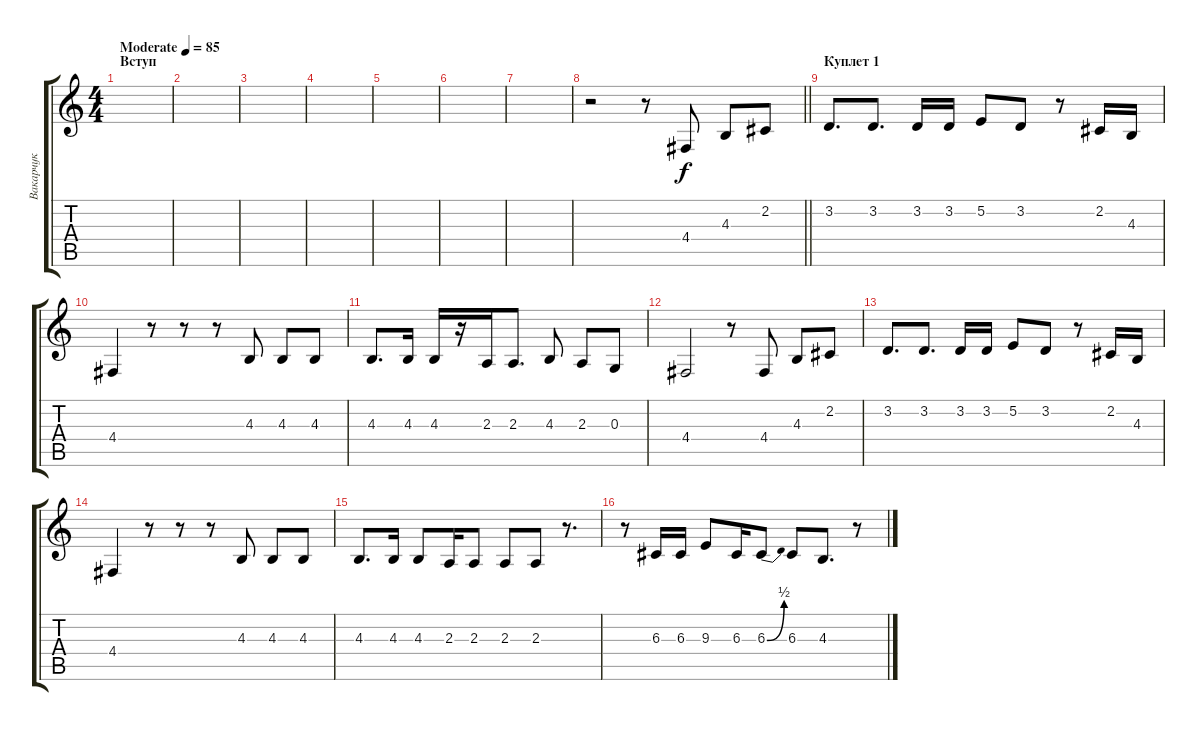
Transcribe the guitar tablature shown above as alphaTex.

\track ("Вакарчук" "Вакарчук") {instrument tenorsax}
\staff {score tabs}
\tuning (E4 B3 G3 D3 A2 E2) {hide}
\ts (4 4)
\section ("" "Вступ")
\tempo (85 "Moderate")
\clef g2
\ks c
|
|
|
|
|
|
|
\barLineRight lightlight
r.2 r.8 4.4.8 4.3.8 2.2.8 |
\section ("" "Куплет 1")
3.2.8{d} 3.2.8{d} 3.2.16 3.2.16 5.2.8 3.2.8 r.8 2.2.16 4.3.16 |
4.4.4 r.8 r.8 r.8 4.3.8 4.3.8 4.3.8 |
4.3.8{d} 4.3.16 4.3.16 r.16 2.3.16 2.3.8{d} 4.3.8 2.3.8 0.3.8 |
4.4.2 r.8 4.4.8 4.3.8 2.2.8 |
3.2.8{d} 3.2.8{d} 3.2.16 3.2.16 5.2.8 3.2.8 r.8 2.2.16 4.3.16 |
4.4.4 r.8 r.8 r.8 4.3.8 4.3.8 4.3.8 |
4.3.8{d} 4.3.16 4.3.8 2.3.16 2.3.8 2.3.8 2.3.8 r.8{d} |
r.8 6.3.16 6.3.16 9.3.8 6.3.16 6.3{be (bend 0 0 60 2)}.8 6.3.8 4.3.8{d} r.8
